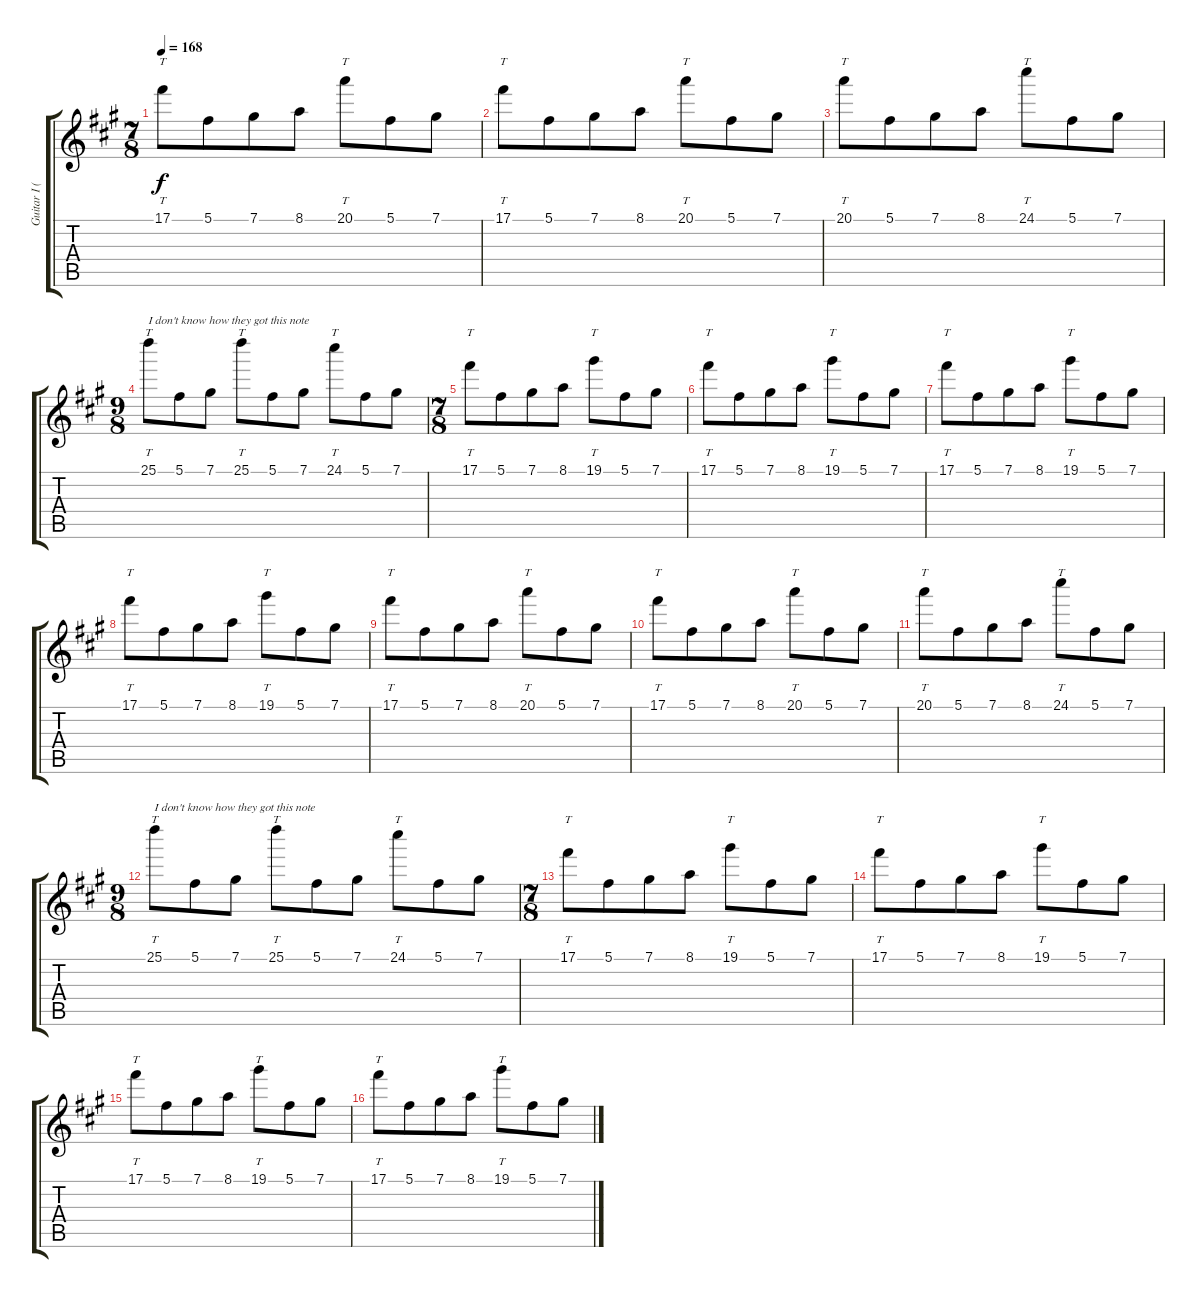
\track ("Guitar I (Left)" "Guitar I (") {instrument distortionguitar}
\staff {score tabs}
\tuning (Db4 Ab3 E3 B2 Gb2 B1) {hide}
\ts (7 8)
\tempo 168
\clef g2
\ks f#minor
17.1.8{tt dy f} 5.1.8 7.1.8 8.1.8 20.1.8{tt} 5.1.8 7.1.8 |
17.1.8{tt} 5.1.8 7.1.8 8.1.8 20.1.8{tt} 5.1.8 7.1.8 |
20.1.8{tt} 5.1.8 7.1.8 8.1.8 24.1.8{tt} 5.1.8 7.1.8 |
\ts (9 8)
25.1.8{tt txt "I don't know how they got this note"} 5.1.8 7.1.8 25.1.8{tt} 5.1.8 7.1.8 24.1.8{tt} 5.1.8 7.1.8 |
\ts (7 8)
17.1.8{tt} 5.1.8 7.1.8 8.1.8 19.1.8{tt} 5.1.8 7.1.8 |
17.1.8{tt} 5.1.8 7.1.8 8.1.8 19.1.8{tt} 5.1.8 7.1.8 |
17.1.8{tt} 5.1.8 7.1.8 8.1.8 19.1.8{tt} 5.1.8 7.1.8 |
17.1.8{tt} 5.1.8 7.1.8 8.1.8 19.1.8{tt} 5.1.8 7.1.8 |
17.1.8{tt} 5.1.8 7.1.8 8.1.8 20.1.8{tt} 5.1.8 7.1.8 |
17.1.8{tt} 5.1.8 7.1.8 8.1.8 20.1.8{tt} 5.1.8 7.1.8 |
20.1.8{tt} 5.1.8 7.1.8 8.1.8 24.1.8{tt} 5.1.8 7.1.8 |
\ts (9 8)
25.1.8{tt txt "I don't know how they got this note"} 5.1.8 7.1.8 25.1.8{tt} 5.1.8 7.1.8 24.1.8{tt} 5.1.8 7.1.8 |
\ts (7 8)
17.1.8{tt} 5.1.8 7.1.8 8.1.8 19.1.8{tt} 5.1.8 7.1.8 |
17.1.8{tt} 5.1.8 7.1.8 8.1.8 19.1.8{tt} 5.1.8 7.1.8 |
17.1.8{tt} 5.1.8 7.1.8 8.1.8 19.1.8{tt} 5.1.8 7.1.8 |
17.1.8{tt} 5.1.8 7.1.8 8.1.8 19.1.8{tt} 5.1.8 7.1.8
